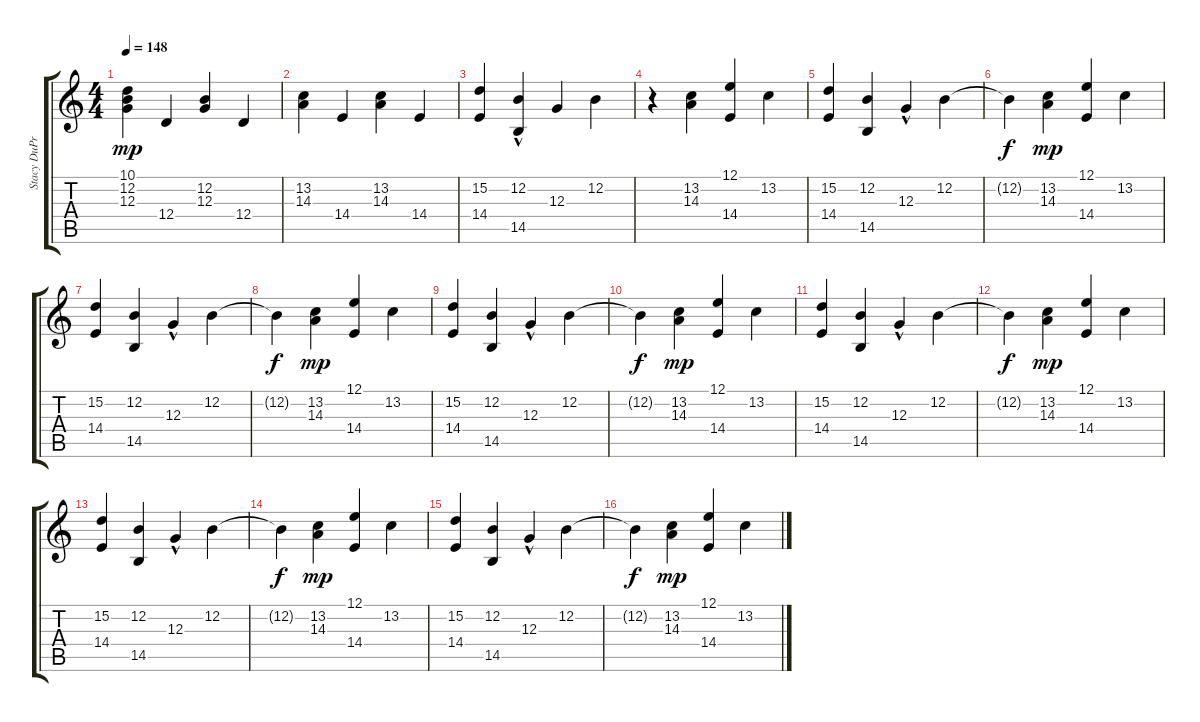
\track ("Stacy DuPree" "Stacy DuPr") {instrument electricpiano1}
\staff {score tabs}
\tuning (E4 B3 G3 D3 A2 E2) {hide}
\ts (4 4)
\tempo 148
\clef g2
\ks c
(10.1 12.2 12.3).4{dy mp} 12.4.4 (12.2 12.3).4 12.4.4 |
(13.2 14.3).4 14.4.4 (13.2 14.3).4 14.4.4 |
(15.2 14.4).4 (12.2 14.5{hac}).4 12.3.4 12.2.4 |
r.4 (13.2 14.3).4 (12.1 14.4).4 13.2.4 |
(15.2 14.4).4 (12.2 14.5).4 12.3{hac}.4 12.2.4 |
12.2{t}.4{dy f} (13.2 14.3).4{dy mp} (12.1 14.4).4 13.2.4 |
(15.2 14.4).4 (12.2 14.5).4 12.3{hac}.4 12.2.4 |
12.2{t}.4{dy f} (13.2 14.3).4{dy mp} (12.1 14.4).4 13.2.4 |
(15.2 14.4).4 (12.2 14.5).4 12.3{hac}.4 12.2.4 |
12.2{t}.4{dy f} (13.2 14.3).4{dy mp} (12.1 14.4).4 13.2.4 |
(15.2 14.4).4 (12.2 14.5).4 12.3{hac}.4 12.2.4 |
12.2{t}.4{dy f} (13.2 14.3).4{dy mp} (12.1 14.4).4 13.2.4 |
(15.2 14.4).4 (12.2 14.5).4 12.3{hac}.4 12.2.4 |
12.2{t}.4{dy f} (13.2 14.3).4{dy mp} (12.1 14.4).4 13.2.4 |
(15.2 14.4).4 (12.2 14.5).4 12.3{hac}.4 12.2.4 |
12.2{t}.4{dy f} (13.2 14.3).4{dy mp} (12.1 14.4).4 13.2.4
